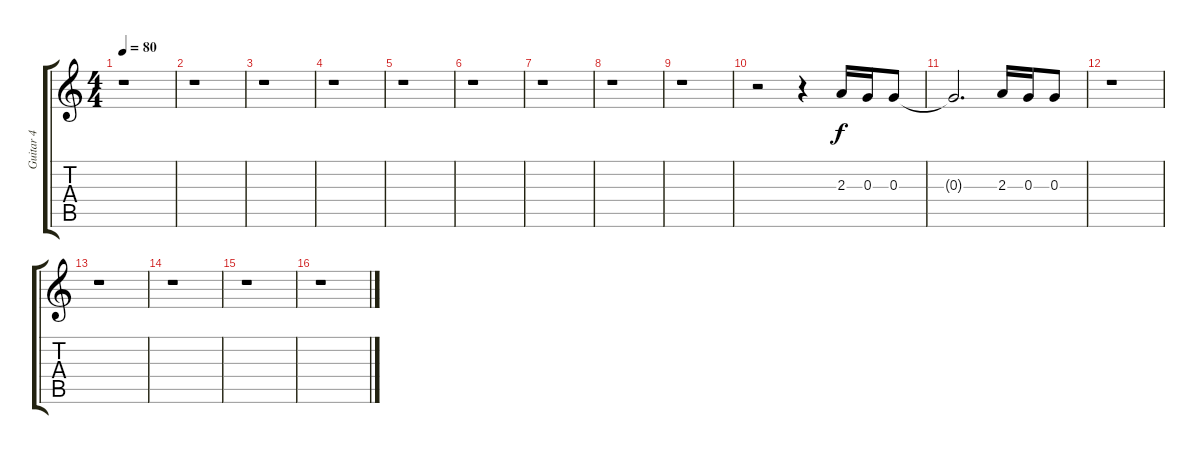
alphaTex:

\track ("Guitar 4" "Guitar 4") {instrument electricguitarclean}
\staff {score tabs}
\tuning (E4 B3 G3 D3 A2 E2) {hide}
\ts (4 4)
\tempo 80
\clef g2
\ks c
r.1{dy f} |
r.1 |
r.1 |
r.1 |
r.1 |
r.1 |
r.1 |
r.1 |
r.1 |
r.2 r.4 2.3.16 0.3.16 0.3.8 |
0.3{t}.2{d} 2.3.16 0.3.16 0.3.8 |
r.1 |
r.1 |
r.1 |
r.1 |
r.1
